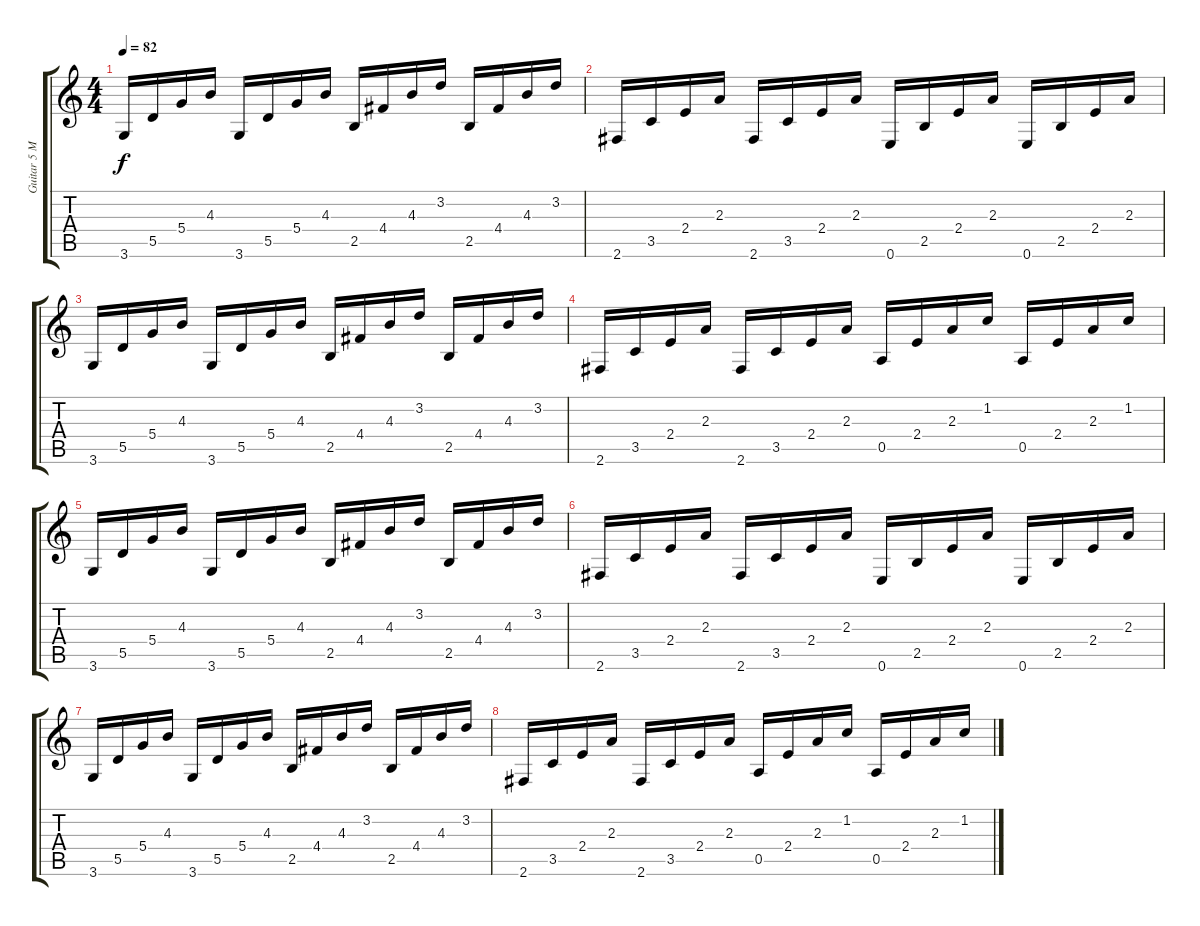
\track ("Guitar 5 Muted" "Guitar 5 M") {instrument electricguitarmuted}
\staff {score tabs}
\tuning (E4 B3 G3 D3 A2 E2) {hide}
\ts (4 4)
\tempo 82
\clef g2
\ks c
3.6.16{dy f} 5.5.16 5.4.16 4.3.16 3.6.16 5.5.16 5.4.16 4.3.16 2.5.16 4.4.16 4.3.16 3.2.16 2.5.16 4.4.16 4.3.16 3.2.16 |
2.6.16 3.5.16 2.4.16 2.3.16 2.6.16 3.5.16 2.4.16 2.3.16 0.6.16 2.5.16 2.4.16 2.3.16 0.6.16 2.5.16 2.4.16 2.3.16 |
3.6.16 5.5.16 5.4.16 4.3.16 3.6.16 5.5.16 5.4.16 4.3.16 2.5.16 4.4.16 4.3.16 3.2.16 2.5.16 4.4.16 4.3.16 3.2.16 |
2.6.16 3.5.16 2.4.16 2.3.16 2.6.16 3.5.16 2.4.16 2.3.16 0.5.16 2.4.16 2.3.16 1.2.16 0.5.16 2.4.16 2.3.16 1.2.16 |
3.6.16 5.5.16 5.4.16 4.3.16 3.6.16 5.5.16 5.4.16 4.3.16 2.5.16 4.4.16 4.3.16 3.2.16 2.5.16 4.4.16 4.3.16 3.2.16 |
2.6.16 3.5.16 2.4.16 2.3.16 2.6.16 3.5.16 2.4.16 2.3.16 0.6.16 2.5.16 2.4.16 2.3.16 0.6.16 2.5.16 2.4.16 2.3.16 |
3.6.16 5.5.16 5.4.16 4.3.16 3.6.16 5.5.16 5.4.16 4.3.16 2.5.16 4.4.16 4.3.16 3.2.16 2.5.16 4.4.16 4.3.16 3.2.16 |
2.6.16 3.5.16 2.4.16 2.3.16 2.6.16 3.5.16 2.4.16 2.3.16 0.5.16 2.4.16 2.3.16 1.2.16 0.5.16 2.4.16 2.3.16 1.2.16
